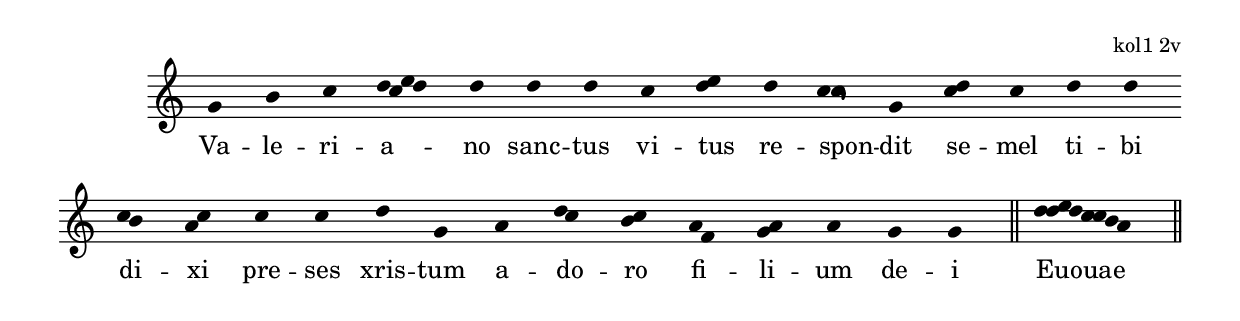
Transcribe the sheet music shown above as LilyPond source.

\version "2.19.32"

\include "../lib/synopsis.ily"

\score {
  \transpose c c' {
    \plainchant
    g b c' \melisma { d' c' e' d' } d' \bar "" d' d' \bar "" c' \melisma { d' e' } \bar "" d' \melisma { c' \strophicus c' } g \bar "" \melisma { c' d' } c' \bar "" d' d' \bar "" \melisma { c' b } \melisma { a c' } \bar "" c' c' \bar "" d' g \bar "" a \melisma { d' c' } \melisma { b c' } \bar "" \melisma { a f } \melisma { g a } a \bar "" g g \bar "||" \melisma { d' d' e' d' c' c' b a } \bar "||"
  }
  \addlyrics {
    Va -- le -- ri -- a -- no
    sanc -- tus vi -- tus re -- spon -- dit
    se -- mel ti -- bi di -- xi pre -- ses
    xris -- tum a -- do -- ro fi -- li -- um de -- i

    Euouae
  }
  \header {
    fontes = "kol1 2v"
  }
}
